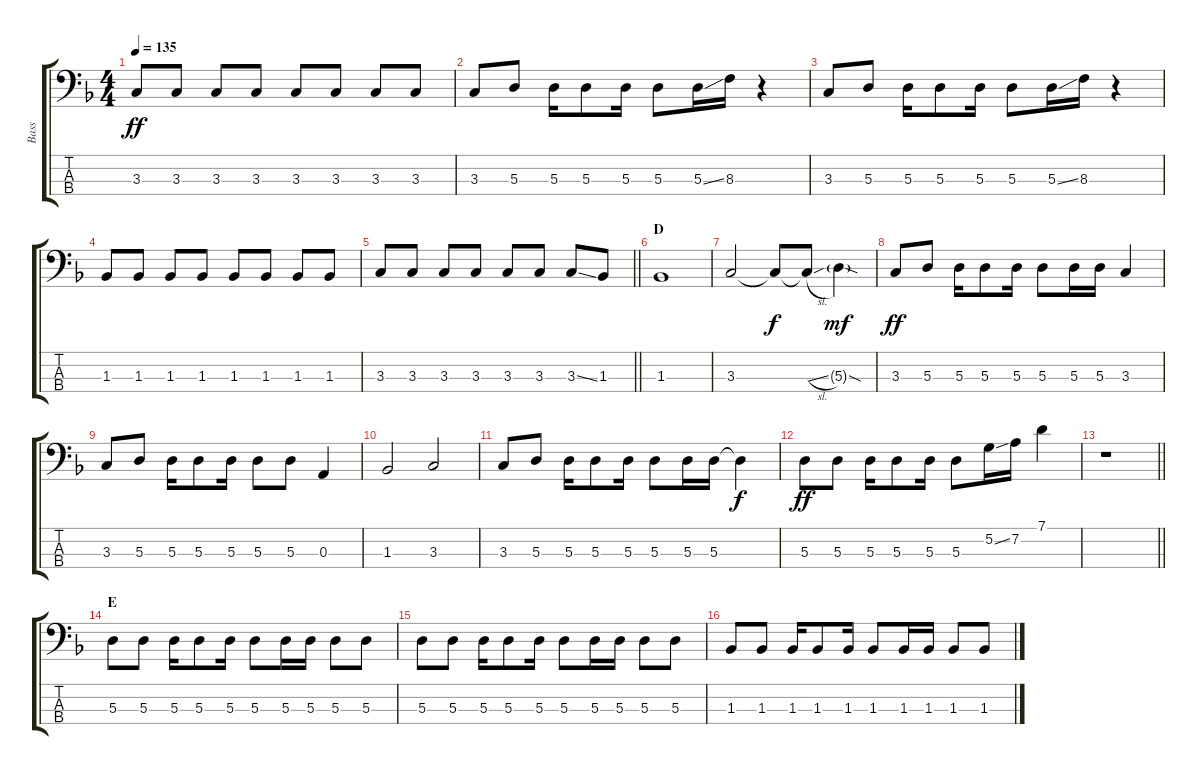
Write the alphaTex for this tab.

\track ("Bass" "Bass") {instrument electricbasspick}
\staff {score tabs}
\tuning (G2 D2 A1 E1) {hide}
\ts (4 4)
\tempo 135
\clef f4
\ks f
3.3.8{dy ff} 3.3.8 3.3.8 3.3.8 3.3.8 3.3.8 3.3.8 3.3.8 |
3.3.8 5.3.8 5.3.16 5.3.8 5.3.16 5.3.8 5.3{ss}.16 8.3.16 r.4 |
3.3.8 5.3.8 5.3.16 5.3.8 5.3.16 5.3.8 5.3{ss}.16 8.3.16 r.4 |
1.3.8 1.3.8 1.3.8 1.3.8 1.3.8 1.3.8 1.3.8 1.3.8 |
\barLineRight lightlight
3.3.8 3.3.8 3.3.8 3.3.8 3.3.8 3.3.8 3.3{ss}.8 1.3.8 |
\section ("" "D")
1.3.1 |
3.3.2 3.3{t}.8{dy f} 3.3{sl t}.8 5.3{sod g}.4{dy mf} |
3.3.8{dy ff} 5.3.8 5.3.16 5.3.8 5.3.16 5.3.8 5.3.16 5.3.16 3.3.4 |
3.3.8 5.3.8 5.3.16 5.3.8 5.3.16 5.3.8 5.3.8 0.3.4 |
1.3.2 3.3.2 |
3.3.8 5.3.8 5.3.16 5.3.8 5.3.16 5.3.8 5.3.16 5.3.16 5.3{t}.4{dy f} |
5.3.8{dy ff} 5.3.8 5.3.16 5.3.8 5.3.16 5.3.8 5.2{ss}.16 7.2.16 7.1.4 |
\barLineRight lightlight
r.1 |
\section ("" "E")
5.3.8 5.3.8 5.3.16 5.3.8 5.3.16 5.3.8 5.3.16 5.3.16 5.3.8 5.3.8 |
5.3.8 5.3.8 5.3.16 5.3.8 5.3.16 5.3.8 5.3.16 5.3.16 5.3.8 5.3.8 |
1.3.8 1.3.8 1.3.16 1.3.8 1.3.16 1.3.8 1.3.16 1.3.16 1.3.8 1.3.8
